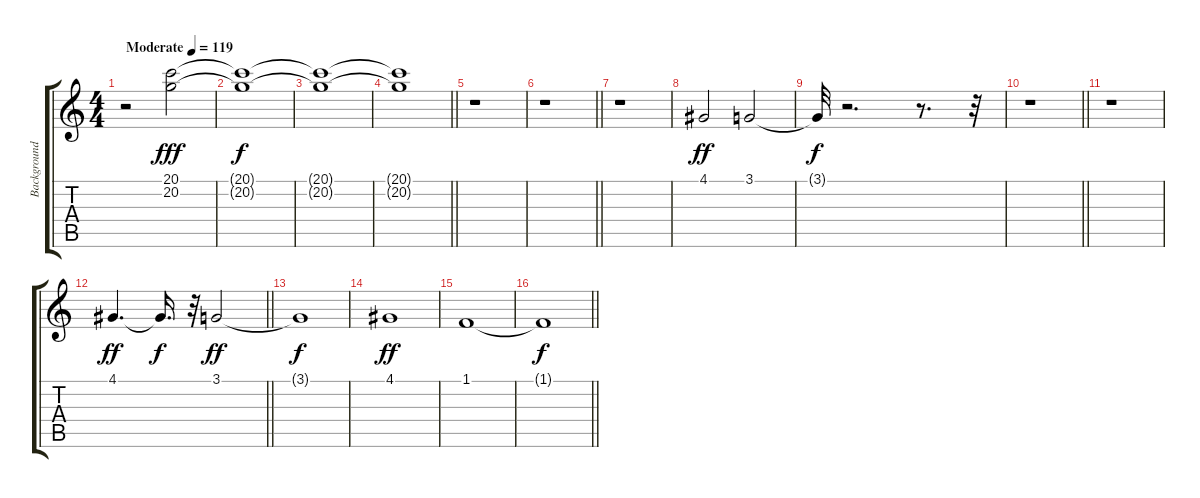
\track ("Background 3" "Background") {instrument synthvoice}
\staff {score tabs}
\tuning (E4 B3 G3 D3 A2 E2) {hide}
\ts (4 4)
\tempo (119 "Moderate")
\clef g2
\ks c
r.2{dy fff instrument synthvoice} (20.1 20.2).2{balance 12} |
(20.1{t} 20.2{t}).1{dy f} |
(20.1{t} 20.2{t}).1 |
\barLineRight lightlight
(20.1{t} 20.2{t}).1 |
r.1 |
\barLineRight lightlight
r.1 |
r.1 |
4.1.2{dy ff balance 12} 3.1.2 |
3.1{t}.32{dy f} r.2{d} r.8{d} r.32 |
\barLineRight lightlight
r.1 |
r.1 |
\barLineRight lightlight
4.1.4{d dy ff} 4.1{t}.16{d dy f} r.32 3.1.2{dy ff} |
3.1{t}.1{dy f} |
4.1.1{dy ff} |
1.1.1 |
\barLineRight lightlight
1.1{t}.1{dy f}
